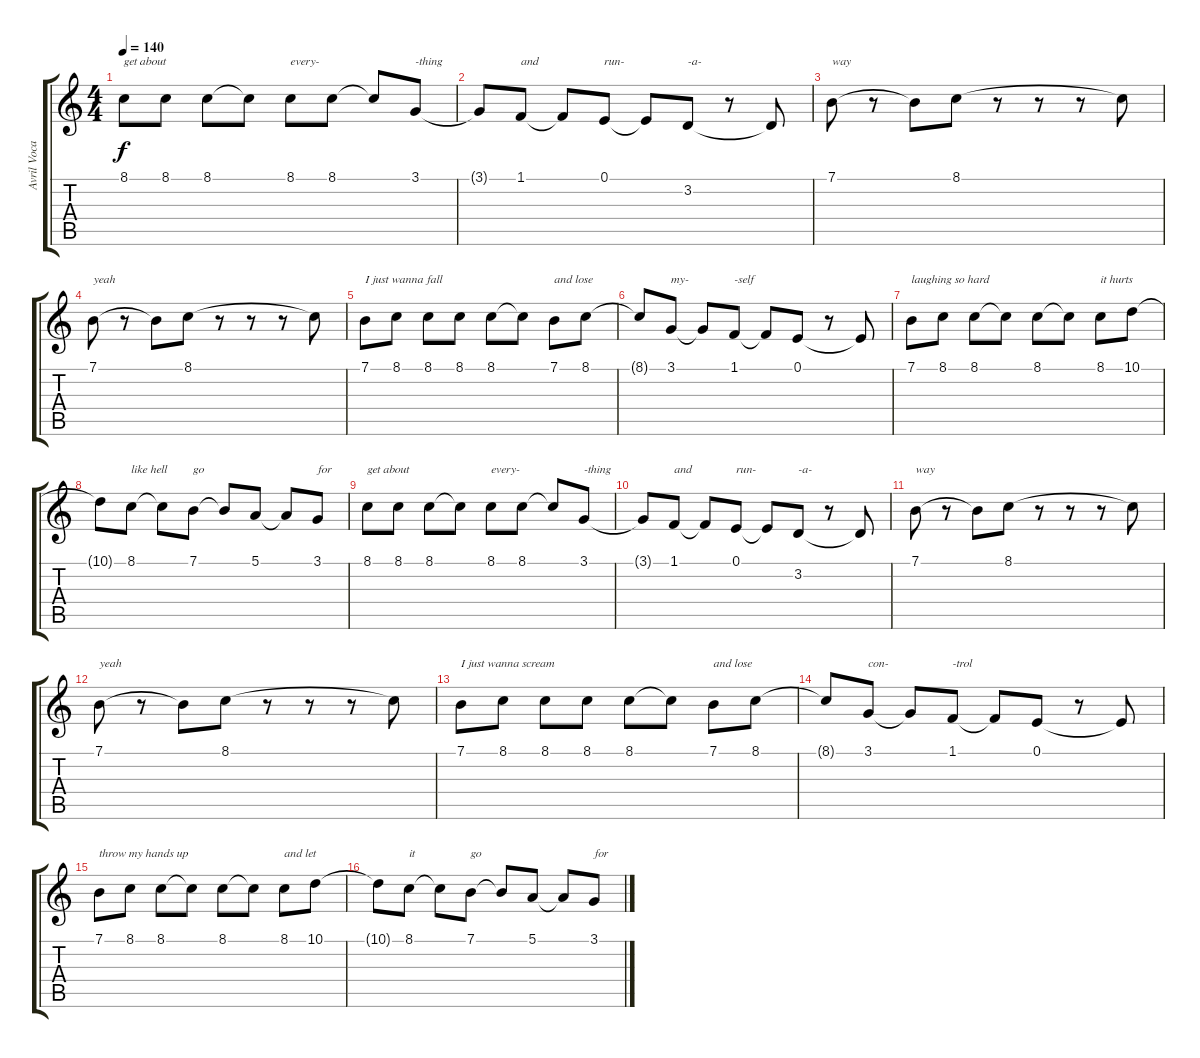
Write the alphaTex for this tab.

\track ("Avril Vocals" "Avril Voca") {instrument clarinet}
\staff {score tabs}
\tuning (E4 B3 G3 D3 A2 E2) {hide}
\ts (4 4)
\tempo 140
\clef g2
\ks c
8.1.8{txt "get about" dy f} 8.1.8 8.1.8 8.1{t}.8 8.1.8{txt "every-"} 8.1.8 8.1{t}.8 3.1.8{txt "-thing"} |
3.1{t}.8 1.1.8{txt "and"} 1.1{t}.8 0.1.8{txt "run-"} 0.1{t}.8 3.2.8{txt "-a-"} r.8 3.2{t}.8 |
7.1.8{txt "way"} r.8 7.1{t}.8 8.1.8 r.8 r.8 r.8 8.1{t}.8 |
7.1.8{txt "yeah"} r.8 7.1{t}.8 8.1.8 r.8 r.8 r.8 8.1{t}.8 |
7.1.8{txt "I just wanna fall"} 8.1.8 8.1.8 8.1.8 8.1.8 8.1{t}.8 7.1.8{txt "and lose"} 8.1.8 |
8.1{t}.8 3.1.8{txt "my-"} 3.1{t}.8 1.1.8{txt "-self"} 1.1{t}.8 0.1.8 r.8 0.1{t}.8 |
7.1.8{txt "laughing so hard"} 8.1.8 8.1.8 8.1{t}.8 8.1.8 8.1{t}.8 8.1.8{txt "it hurts"} 10.1.8 |
10.1{t}.8 8.1.8{txt "like hell"} 8.1{t}.8 7.1.8{txt "go"} 7.1{t}.8 5.1.8 5.1{t}.8 3.1.8{txt "for"} |
8.1.8{txt "get about"} 8.1.8 8.1.8 8.1{t}.8 8.1.8{txt "every-"} 8.1.8 8.1{t}.8 3.1.8{txt "-thing"} |
3.1{t}.8 1.1.8{txt "and"} 1.1{t}.8 0.1.8{txt "run-"} 0.1{t}.8 3.2.8{txt "-a-"} r.8 3.2{t}.8 |
7.1.8{txt "way"} r.8 7.1{t}.8 8.1.8 r.8 r.8 r.8 8.1{t}.8 |
7.1.8{txt "yeah"} r.8 7.1{t}.8 8.1.8 r.8 r.8 r.8 8.1{t}.8 |
7.1.8{txt "I just wanna scream"} 8.1.8 8.1.8 8.1.8 8.1.8 8.1{t}.8 7.1.8{txt "and lose"} 8.1.8 |
8.1{t}.8 3.1.8{txt "con-"} 3.1{t}.8 1.1.8{txt "-trol"} 1.1{t}.8 0.1.8 r.8 0.1{t}.8 |
7.1.8{txt "throw my hands up"} 8.1.8 8.1.8 8.1{t}.8 8.1.8 8.1{t}.8 8.1.8{txt "and let"} 10.1.8 |
10.1{t}.8 8.1.8{txt "it"} 8.1{t}.8 7.1.8{txt "go"} 7.1{t}.8 5.1.8 5.1{t}.8 3.1.8{txt "for"}
